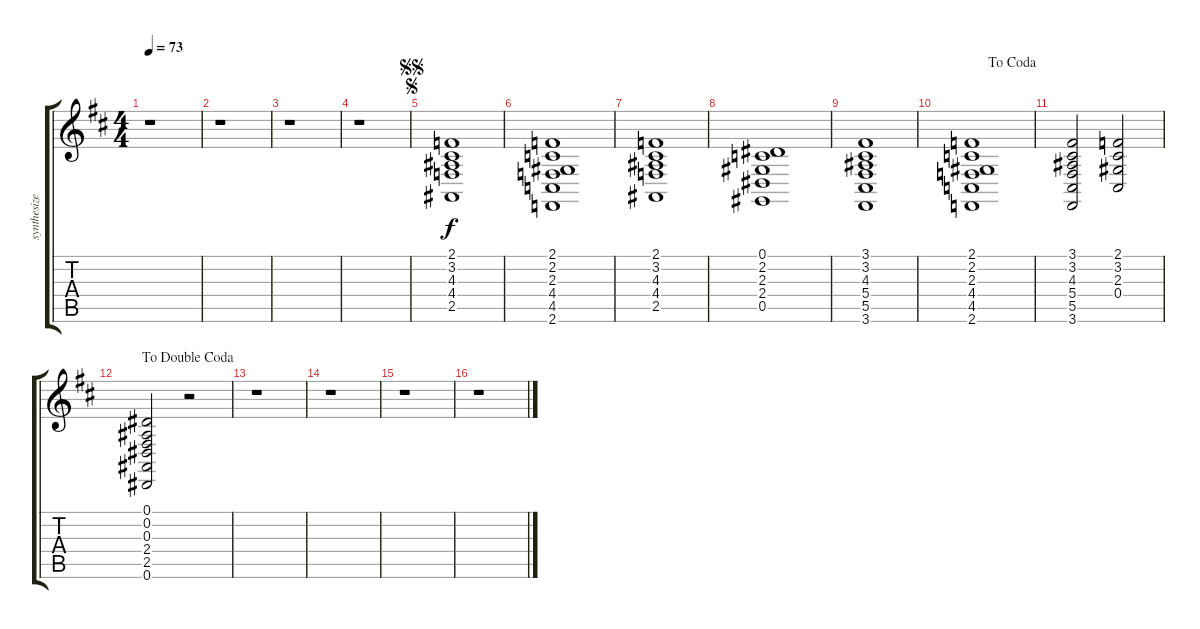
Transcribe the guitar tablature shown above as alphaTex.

\track ("synthesizer" "synthesize") {instrument synthstrings1}
\staff {score tabs}
\tuning (Eb4 Bb3 Gb3 Db3 Ab2 Eb2) {hide}
\ts (4 4)
\tempo 73
\clef g2
\ks d
r.1{dy f} |
r.1 |
r.1 |
r.1 |
\jump segno
\jump segnosegno
(2.1 3.2 4.3 4.4 2.5).1 |
(2.1 2.2 2.3 4.4 4.5 2.6).1 |
(2.1 3.2 4.3 4.4 2.5).1 |
(0.1 2.2 2.3 2.4 0.5).1 |
(3.1 3.2 4.3 5.4 5.5 3.6).1 |
\jump dacoda
(2.1 2.2 2.3 4.4 4.5 2.6).1 |
(3.1 3.2 4.3 5.4 5.5 3.6).2 (2.1 3.2 2.3 0.4).2 |
\jump dadoublecoda
(0.1 0.2 0.3 2.4 2.5 0.6).2 r.2 |
r.1 |
r.1 |
r.1 |
r.1
